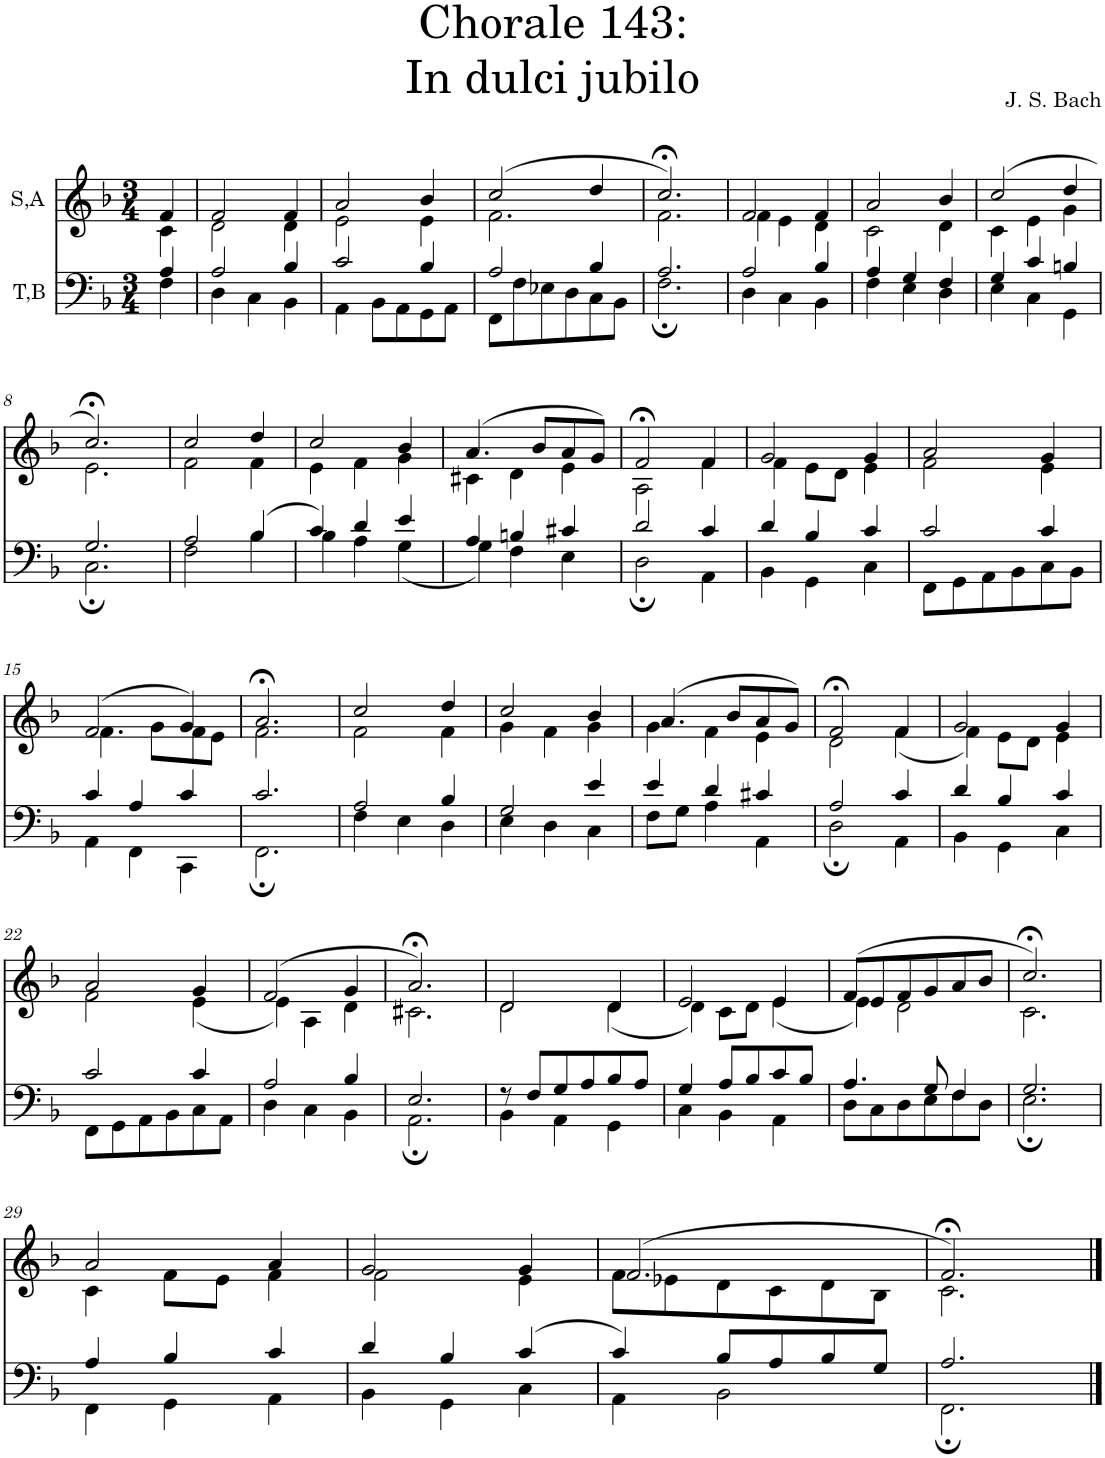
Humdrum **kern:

**kern	**kern
*part2	*part1
*staff2	*staff1
*I"T,B	*I"S,A
*clefF4	*clefG2
*k[b-]	*k[b-]
*M3/4	*M3/4
=	=
*^	*^
4A/	4F\	4f/	4c\
=1	=1	=1	=1
2A/	4D\	2f/	2d\
.	4C\	.	.
4B-/	4BB-\	4f/	4d\
=2	=2	=2	=2
2c/	4AA\	2a/	2e\
.	8BB-\L	.	.
.	8AA\	.	.
4B-/	8GG\	4b-/	4e\
.	8AA\J	.	.
=3	=3	=3	=3
2A/	8FF\L	(>2cc/	2.f\
.	8F\	.	.
.	8E-X\	.	.
.	8D\	.	.
4B-/	8C\	4dd/	.
.	8BB-\J	.	.
=4	=4	=4	=4
2.A/	2.F;\	2.cc;</)	2.f\
=5	=5	=5	=5
2A/	4D\	2f/	4f\
.	4C\	.	4e\
4B-/	4BB-\	4f/	4d\
=6	=6	=6	=6
4A/	4F\	2a/	2c\
4G/	4E\	.	.
4F/	4D\	4b-/	4d\
=7	=7	=7	=7
4G/	4E\	(>2cc/	4c\
4c/	4C\	.	4e\
4Bn/	4GG\	4dd/	4g\
!!LO:LB:g=z	!!
=8	=8	=8	=8
2.G/	2.C;\	2.cc;</)	2.e\
=9	=9	=9	=9
2A/	2F\	2cc/	2f\
(>4B-/	4B-\	4dd/	4f\
=10	=10	=10	=10
4c/)	4B-\	2cc/	4e\
4d/	4A\	.	4f\
4e/	(<4G\	4b-/	4g\
=11	=11	=11	=11
4A/	4G\)	(>4.a/	4c#X\
4Bn/	4F\	.	4d\
.	.	8b-/L	.
4c#X/	4E\	8a/	4e\
.	.	8g/J)	.
=12	=12	=12	=12
2d/	2D;\	2f;</	2A\
4c/	4AA\	4f/	4f\
=13	=13	=13	=13
4d/	4BB-\	2g/	4f\
4B-/	4GG\	.	8e\L
.	.	.	8d\J
4c/	4C\	4g/	4e\
=14	=14	=14	=14
2c/	8FF\L	2a/	2f\
.	8GG\	.	.
.	8AA\	.	.
.	8BB-\	.	.
4c/	8C\	4g/	4e\
.	8BB-\J	.	.
!!LO:LB:g=z	!!
=15	=15	=15	=15
4c/	4AA\	(>2f/	4.f\
4A/	4FF\	.	.
.	.	.	8g\L
4c/	4CC\	4g/)	8f\
.	.	.	8e\J
=16	=16	=16	=16
2.c/	2.FF;\	2.a;</	2.f\
=17	=17	=17	=17
2A/	4F\	2cc/	2f\
.	4E\	.	.
4B-/	4D\	4dd/	4f\
=18	=18	=18	=18
2G/	4E\	2cc/	4g\
.	4D\	.	4f\
4e/	4C\	4b-/	4g\
=19	=19	=19	=19
4e/	8F\L	(>4.a/	4g\
.	8G\J	.	.
4d/	4A\	.	4f\
.	.	8b-/L	.
4c#X/	4AA\	8a/	4e\
.	.	8g/J)	.
=20	=20	=20	=20
2A/	2D;\	2f;</	2d\
4c/	4AA\	4f/	(<4f\
=21	=21	=21	=21
4d/	4BB-\	2g/	4f\)
4B-/	4GG\	.	8e\L
.	.	.	8d\J
4c/	4C\	4g/	4e\
!!LO:LB:g=z	!!
=22	=22	=22	=22
2c/	8FF\L	2a/	2f\
.	8GG\	.	.
.	8AA\	.	.
.	8BB-\	.	.
4c/	8C\	4g/	(<4e\
.	8AA\J	.	.
=23	=23	=23	=23
2A/	4D\	(>2f/	4e\)
.	4C\	.	4A\
4B-/	4BB-\	4g/	4d\
=24	=24	=24	=24
2.E/	2.AA;\	2.a;</)	2.c#X\
=25	=25	=25	=25
8r	4BB-\	2d/	2d\
8F/L	.	.	.
8G/	4AA\	.	.
8A/	.	.	.
8B-/	4GG\	4d/	(<4d\
8A/J	.	.	.
=26	=26	=26	=26
4G/	4C\	2e/	4d\)
8A/L	4BB-\	.	8c\L
8B-/	.	.	8d\J
8c/	4AA\	4e/	(<4e\
8B-/J	.	.	.
=27	=27	=27	=27
4.A/	8D\L	(>8f/L	4e\)
.	8C\	8e/	.
.	8D\	8f/	2d\
8G/	8E\	8g/	.
4F/	8F\	8a/	.
.	8D\J	8b-/J	.
=28	=28	=28	=28
2.G/	2.E;\	2.cc;</)	2.c\
!!LO:LB:g=z	!!
=29	=29	=29	=29
4A/	4FF\	2a/	4c\
4B-/	4GG\	.	8f\L
.	.	.	8e\J
4c/	4AA\	4a/	4f\
=30	=30	=30	=30
4d/	4BB-\	2g/	2f\
4B-/	4GG\	.	.
(>4c/	4C\	4g/	4e\
=31	=31	=31	=31
4c/)	4AA\	(>2.f/	8f\L
.	.	.	8e-X\
8B-/L	2BB-\	.	8d\
8A/	.	.	8c\
8B-/	.	.	8d\
8G/J	.	.	8B-\J
=32	=32	=32	=32
2.A/	2.FF;\	2.f;</)	2.c\
*v	*v	*	*
*	*v	*v
==	==
*-	*-
